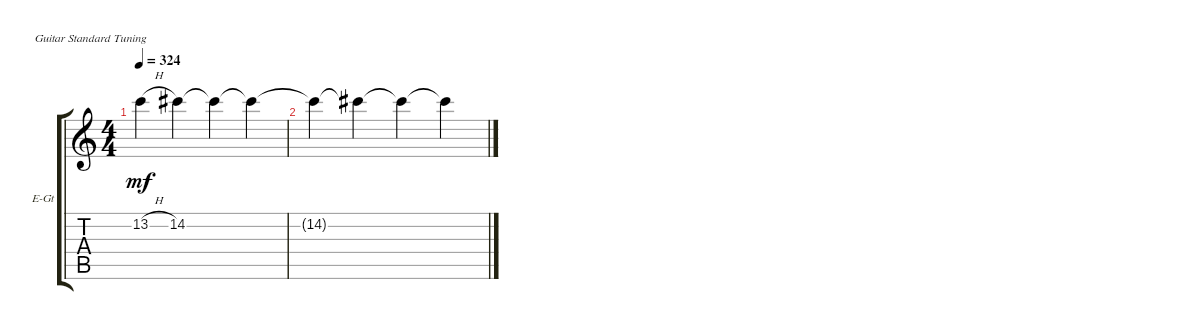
\defaultSystemsLayout 4
\bracketExtendMode groupsimilarinstruments
\firstSystemTrackNameOrientation horizontal
\otherSystemsTrackNameOrientation horizontal
\track ("Sishir (Lead)" "E-Gt") {instrument distortionguitar}
\staff {score tabs}
\tuning (E4 B3 G3 D3 A2 E2)
\ts (4 4)
\tempo 324
\clef g2
\ks c
13.2{h}.4{dy mf} 14.2.4 14.2{t}.4 14.2{t}.4 |
14.2{t}.4 14.2{t}.4 14.2{t}.4 14.2{t}.4
